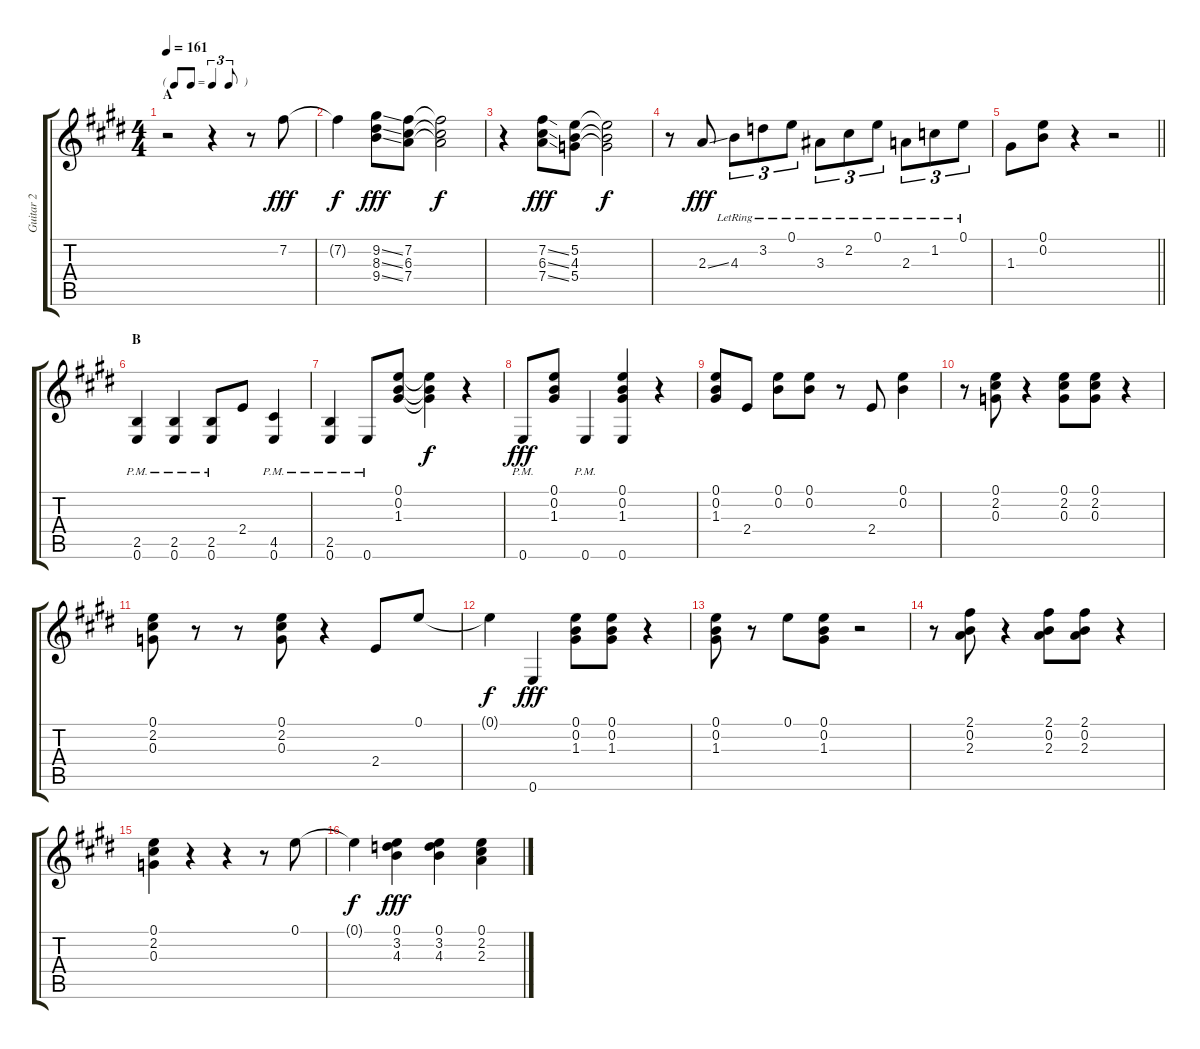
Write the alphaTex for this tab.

\track ("Guitar 2" "Guitar 2") {instrument electricguitarclean}
\staff {score tabs}
\tuning (E4 B3 G3 D3 A2 E2) {hide}
\ts (4 4)
\tf triplet8th
\section ("" "A")
\tempo 161
\clef g2
\ks e
r.2{dy fff instrument electricguitarclean} r.4 r.8 7.2.8 |
7.2{t}.4{dy f} (9.2{ss} 8.3{ss} 9.4{ss}).8{dy fff} (7.2 6.3 7.4).8 (7.2{t} 6.3{t} 7.4{t}).2{dy f} |
r.4 (7.2{ss} 6.3{ss} 7.4{ss}).8{dy fff} (5.2 4.3 5.4).8 (5.2{t} 4.3{t} 5.4{t}).2{dy f} |
r.8 2.3{ss}.8{dy fff} 4.3{lr}.8{tu (3 2)} 3.2{lr}.8{tu (3 2)} 0.1{lr}.8{tu (3 2)} 3.3{lr}.8{tu (3 2)} 2.2{lr}.8{tu (3 2)} 0.1{lr}.8{tu (3 2)} 2.3{lr}.8{tu (3 2)} 1.2{lr}.8{tu (3 2)} 0.1{lr}.8{tu (3 2)} |
\barLineRight lightlight
1.3.8 (0.1 0.2).8 r.4 r.2 |
\section ("" "B")
(2.5{pm} 0.6{pm}).4 (2.5{pm} 0.6{pm}).4 (2.5{pm} 0.6{pm}).8 2.4.8 (4.5{pm} 0.6{pm}).4 |
(2.5{pm} 0.6{pm}).4 0.6{pm}.8 (0.1 0.2 1.3).8 (0.1{t} 0.2{t} 1.3{t}).4{dy f} r.4 |
0.6{pm}.8{dy fff} (0.1 0.2 1.3).8 0.6{pm}.4 (0.1 0.2 1.3 0.6).4 r.4 |
(0.1 0.2 1.3).8 2.4.8 (0.1 0.2).8 (0.1 0.2).8 r.8 2.4.8 (0.1 0.2).4 |
r.8 (0.1 2.2 0.3).8 r.4 (0.1 2.2 0.3).8 (0.1 2.2 0.3).8 r.4 |
(0.1 2.2 0.3).8 r.8 r.8 (0.1 2.2 0.3).8 r.4 2.4.8 0.1.8 |
0.1{t}.4{dy f} 0.6.4{dy fff} (0.1 0.2 1.3).8 (0.1 0.2 1.3).8 r.4 |
(0.1 0.2 1.3).8 r.8 0.1.8 (0.1 0.2 1.3).8 r.2 |
r.8 (2.1 0.2 2.3).8 r.4 (2.1 0.2 2.3).8 (2.1 0.2 2.3).8 r.4 |
(0.1 2.2 0.3).4 r.4 r.4 r.8 0.1.8 |
0.1{t}.4{dy f} (0.1 3.2 4.3).4{dy fff} (0.1 3.2 4.3).4 (0.1 2.2 2.3).4
